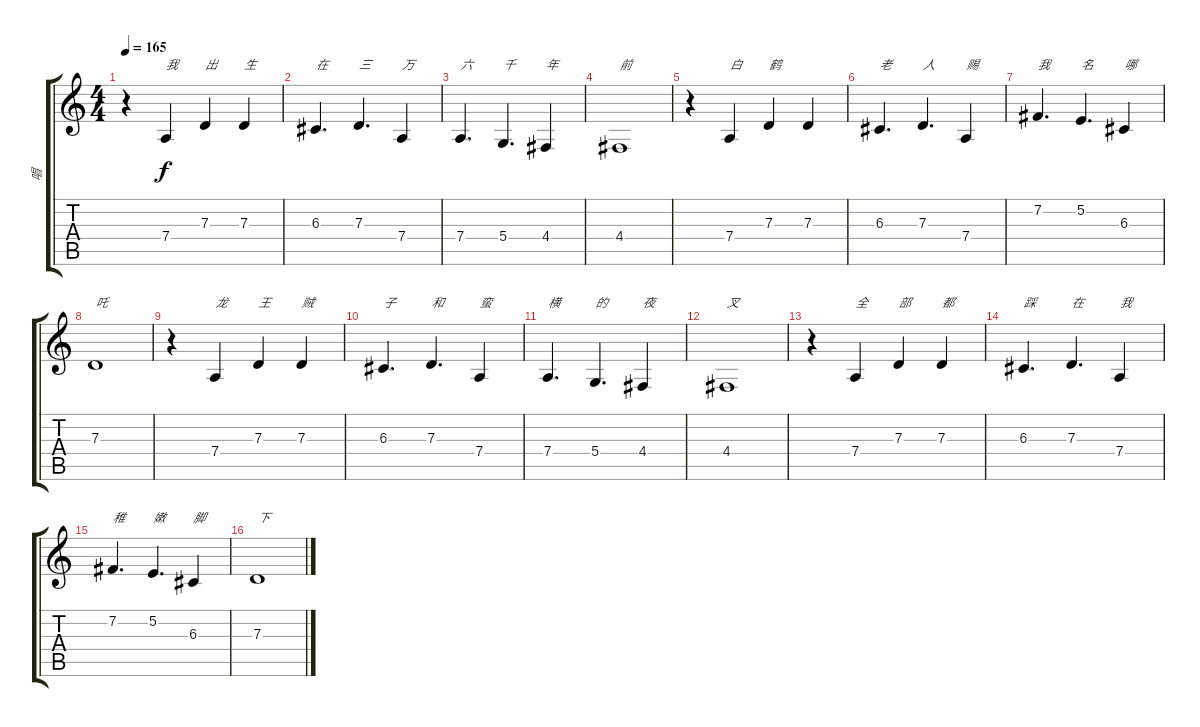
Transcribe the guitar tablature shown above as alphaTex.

\track ("唱" "唱") {instrument viola}
\staff {score tabs}
\tuning (E4 B3 G3 D3 A2 E2) {hide}
\ts (4 4)
\tempo 165
\clef g2
\ks c
r.4{dy f} 7.4.4{txt "我"} 7.3.4{txt "出"} 7.3.4{txt "生 "} |
6.3.4{d txt "在"} 7.3.4{d txt "三"} 7.4.4{txt "万"} |
7.4.4{d txt "六"} 5.4.4{d txt "千"} 4.4.4{txt "年"} |
4.4.1{txt "前"} |
r.4 7.4.4{txt "白"} 7.3.4{txt "鹤"} 7.3.4 |
6.3.4{d txt "老"} 7.3.4{d txt "人"} 7.4.4{txt "赐"} |
7.2.4{d txt "我"} 5.2.4{d txt "名"} 6.3.4{txt "哪"} |
7.3.1{txt "吒"} |
r.4 7.4.4{txt "龙"} 7.3.4{txt "王"} 7.3.4{txt "贼"} |
6.3.4{d txt "子"} 7.3.4{d txt "和"} 7.4.4{txt "蛮"} |
7.4.4{d txt "横"} 5.4.4{d txt "的"} 4.4.4{txt "夜"} |
4.4.1{txt "叉"} |
r.4 7.4.4{txt "全"} 7.3.4{txt "部"} 7.3.4{txt "都"} |
6.3.4{d txt "踩"} 7.3.4{d txt "在"} 7.4.4{txt "我"} |
7.2.4{d txt "稚"} 5.2.4{d txt "嫩"} 6.3.4{txt "脚"} |
7.3.1{txt "下"}
